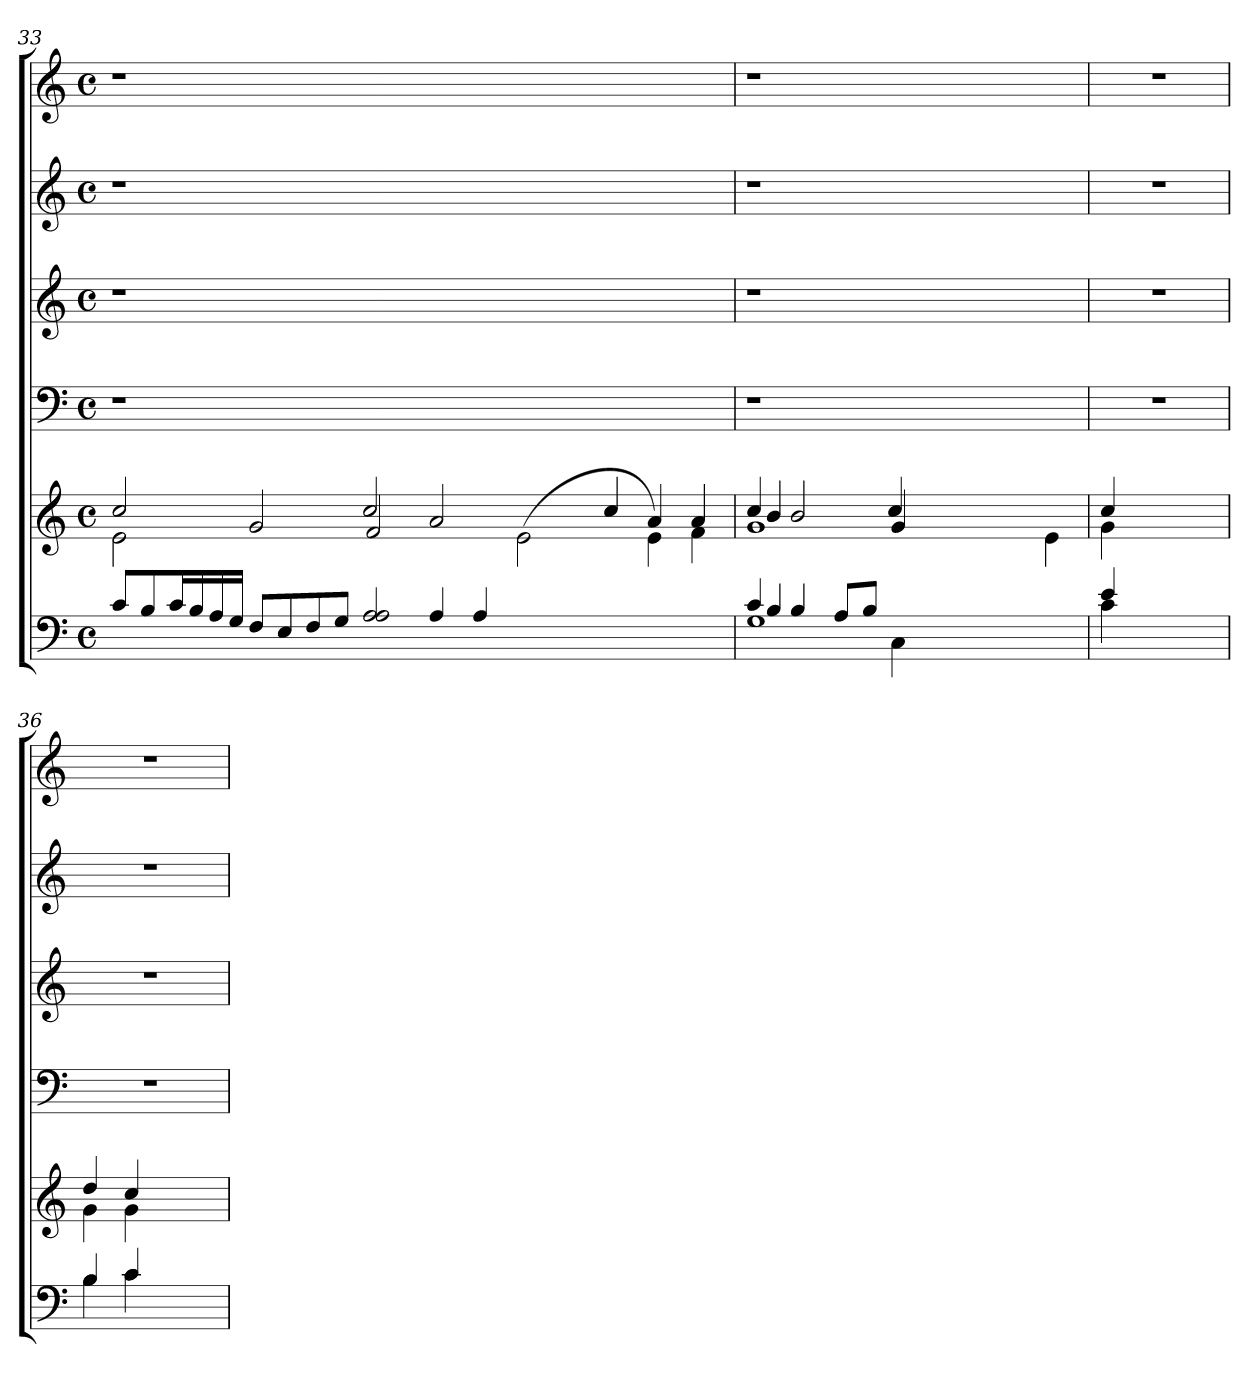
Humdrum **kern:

**kern	**kern	**kern	**kern	**kern	**kern
*part5	*part5	*part4	*part3	*part2	*part1
*staff6	*staff5	*staff4	*staff3	*staff2	*staff1
*clefF4	*clefG2	*clefF4	*clefG2	*clefG2	*clefG2
*k[]	*k[]	*k[]	*k[]	*k[]	*k[]
*C:	*C:	*C:	*C:	*C:	*C:
*M4/4	*M4/4	*M4/4	*M4/4	*M4/4	*M4/4
*met(c)	*met(c)	*met(c)	*met(c)	*met(c)	*met(c)
=33	=33	=33	=33	=33	=33
*^	*^	*	*	*	*
*	*	*	*^	*	*	*	*
*	*	*	*	*^	*	*	*	*
*	*	*	*	*	*^	*	*	*	*
8c/L	2ryy	2cc/	2e\	1ryy	1ryy	1ryy	1r	1r	1r	1r
8B/	.	.	.	.	.	.	.	.	.	.
16c/L	.	.	.	.	.	.	.	.	.	.
16B/	.	.	.	.	.	.	.	.	.	.
16A/	.	.	.	.	.	.	.	.	.	.
16G/JJ	.	.	.	.	.	.	.	.	.	.
2ryy	8F/L	1ryy	2g/	.	.	.	.	.	.	.
.	8E/	.	.	.	.	.	.	.	.	.
.	8F/	.	.	.	.	.	.	.	.	.
.	8G/J	.	.	.	.	.	.	.	.	.
1ryy	2A/ 2A/	.	1ryy	2cc/	1ryy	2f/	0ryy	0ryy	0ryy	0ryy
.	4A/	1..ryy	.	2a/	.	1..ryy	.	.	.	.
.	4A/	.	.	.	.	.	.	.	.	.
4ryy	1ryy	.	1ryy	(<2e\	2.ryy	.	.	.	.	.
1ryy	.	.	.	.	.	.	.	.	.	.
.	.	.	.	4cc/	.	.	.	.	.	.
.	.	.	.	4e\)	4a/	.	.	.	.	.
.	4ryy	.	4ryy	4a/	4f\	.	4ryy	4ryy	4ryy	4ryy
*	*	*	*	*	*v	*v	*	*	*	*
=34	=34	=34	=34	=34	=34	=34	=34	=34	=34
*	*^	*	*	*	*	*	*	*	*
1G	4B/	4c/	1g	4b/	4cc/	2.ryy	1r	1r	1r	1r
.	1ryy	4B/	.	2ryy	2b/	.	.	.	.	.
.	.	8A/L	.	.	.	.	.	.	.	.
.	.	8B/J	.	.	.	.	.	.	.	.
.	.	4C\	.	4g/	4cc/	1ryy	.	.	.	.
1ryy	.	1ryy	1ryy	1ryy	1ryy	.	1ryy	1ryy	1ryy	1ryy
.	2.ryy	.	.	.	.	.	.	.	.	.
.	.	.	.	.	.	4e\	.	.	.	.
*	*v	*v	*	*	*	*	*	*	*	*
*	*	*	*v	*v	*v	*	*	*	*
=35	=35	=35	=35	=35	=35	=35	=35
4e/	4c\	4cc/	4g\	1r	1r	1r	1r
2.ryy	2.ryy	2.ryy	2.ryy	.	.	.	.
!!LO:LB:g=z
=36	=36	=36	=36	=36	=36	=36	=36
4B/	4B\	4dd/	4g\	1r	1r	1r	1r
4c/	4c\	4cc/	4g\	.	.	.	.
2ryy	2ryy	2ryy	2ryy	.	.	.	.
*v	*v	*	*	*	*	*	*
*	*v	*v	*	*	*	*
=	=	=	=	=	=
*-	*-	*-	*-	*-	*-
